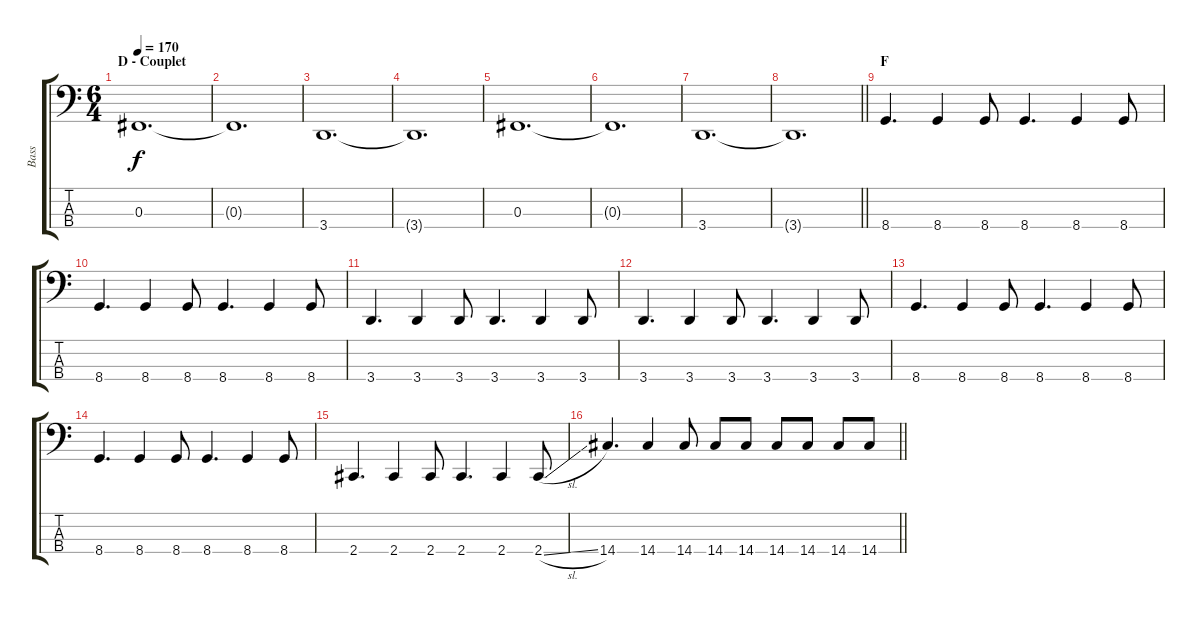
\track ("Bass" "Bass") {instrument electricbassfinger}
\staff {score tabs}
\tuning (E2 B1 Gb1 B0) {hide}
\ts (6 4)
\section ("" "D - Couplet")
\tempo 170
\clef f4
\ks c
0.3.1{d dy f} |
0.3{t}.1{d} |
3.4.1{d} |
3.4{t}.1{d} |
0.3.1{d} |
0.3{t}.1{d} |
3.4.1{d} |
\barLineRight lightlight
3.4{t}.1{d} |
\section ("" "F")
8.4.4{d} 8.4.4 8.4.8 8.4.4{d} 8.4.4 8.4.8 |
8.4.4{d} 8.4.4 8.4.8 8.4.4{d} 8.4.4 8.4.8 |
3.4.4{d} 3.4.4 3.4.8 3.4.4{d} 3.4.4 3.4.8 |
3.4.4{d} 3.4.4 3.4.8 3.4.4{d} 3.4.4 3.4.8 |
8.4.4{d} 8.4.4 8.4.8 8.4.4{d} 8.4.4 8.4.8 |
8.4.4{d} 8.4.4 8.4.8 8.4.4{d} 8.4.4 8.4.8 |
2.4.4{d} 2.4.4 2.4.8 2.4.4{d} 2.4.4 2.4{sl}.8 |
\barLineRight lightlight
14.4.4{d} 14.4.4 14.4.8 14.4.8 14.4.8 14.4.8 14.4.8 14.4.8 14.4.8
